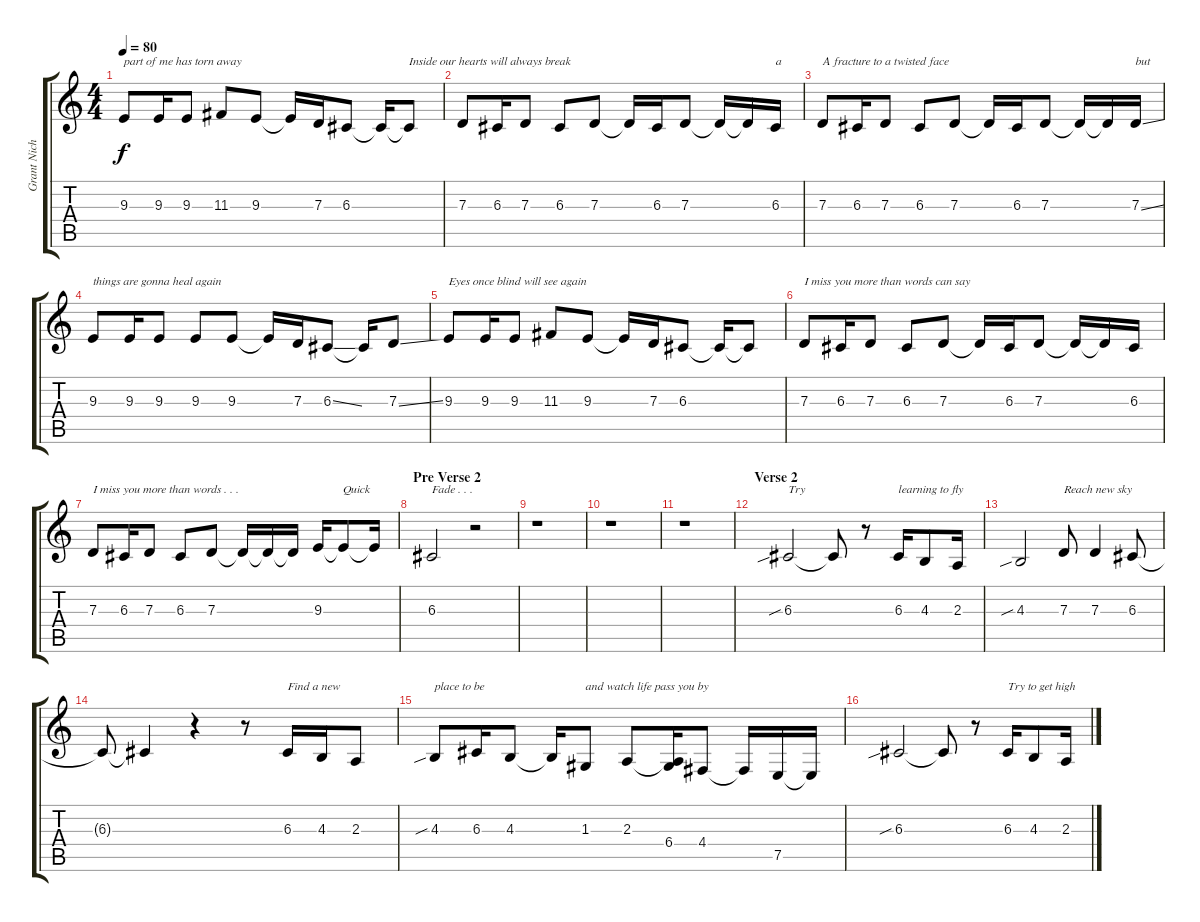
\track ("Grant Nicholas (Lead Vocals)" "Grant Nich") {instrument clarinet}
\staff {score tabs}
\tuning (E4 B3 G3 D3 A2 E2) {hide}
\ts (4 4)
\tempo 80
\clef g2
\ks c
9.3.8{txt "part of me has torn away" dy f} 9.3.16 9.3.8 11.3.8 9.3.8 9.3{t}.16 7.3.16 6.3.8 6.3{t}.16 6.3{t}.8{txt "Inside our hearts will always break"} |
7.3.8 6.3.16 7.3.8 6.3.8 7.3.8 7.3{t}.16 6.3.16 7.3.8 7.3{t}.16 7.3{t}.16 6.3.16{txt "a"} |
7.3.8{txt "A fracture to a twisted face"} 6.3.16 7.3.8 6.3.8 7.3.8 7.3{t}.16 6.3.16 7.3.8 7.3{t}.16 7.3{t}.16 7.3{ss}.16{txt "but"} |
9.3.8{txt "things are gonna heal again"} 9.3.16 9.3.8 9.3.8 9.3.8 9.3{t}.16 7.3.16 6.3{ss}.8 6.3{t}.16 7.3{ss}.8 |
9.3.8{txt "Eyes once blind will see again"} 9.3.16 9.3.8 11.3.8 9.3.8 9.3{t}.16 7.3.16 6.3.8 6.3{t}.16 6.3{t}.8 |
7.3.8{txt "I miss you more than words can say"} 6.3.16 7.3.8 6.3.8 7.3.8 7.3{t}.16 6.3.16 7.3.8 7.3{t}.16 7.3{t}.16 6.3.16 |
7.3.8{txt "I miss you more than words . . ."} 6.3.16 7.3.8 6.3.8 7.3.8 7.3{t}.16 7.3{t}.16 7.3{t}.16 9.3.16 9.3{t}.8{txt "Quick"} 9.3{t}.16 |
\section ("" "Pre Verse 2")
6.3.2{txt "Fade . . ."} r.2 |
r.1 |
r.1 |
r.1 |
\section ("" "Verse 2")
6.3{sib}.2{txt "Try"} 6.3{t}.8 r.8 6.3.16{txt "learning to fly"} 4.3.8 2.3.16 |
4.3{sib}.2 7.3.8{txt "Reach new sky"} 7.3.4 6.3.8 |
6.3{t}.8 6.3{t}.4 r.4 r.8 6.3.16{txt "Find a new "} 4.3.16 2.3.8 |
4.3{sib}.8{txt "place to be"} 6.3.16 4.3.8 4.3{t}.16 1.3.8{txt "and watch life pass you by"} 2.3.8 (2.3{t} 6.4).16 4.4.8 4.4{t}.16 7.5.16 7.5{t}.16 |
6.3{sib}.2 6.3{t}.8 r.8 6.3.16{txt "Try to get high"} 4.3.8 2.3.16
